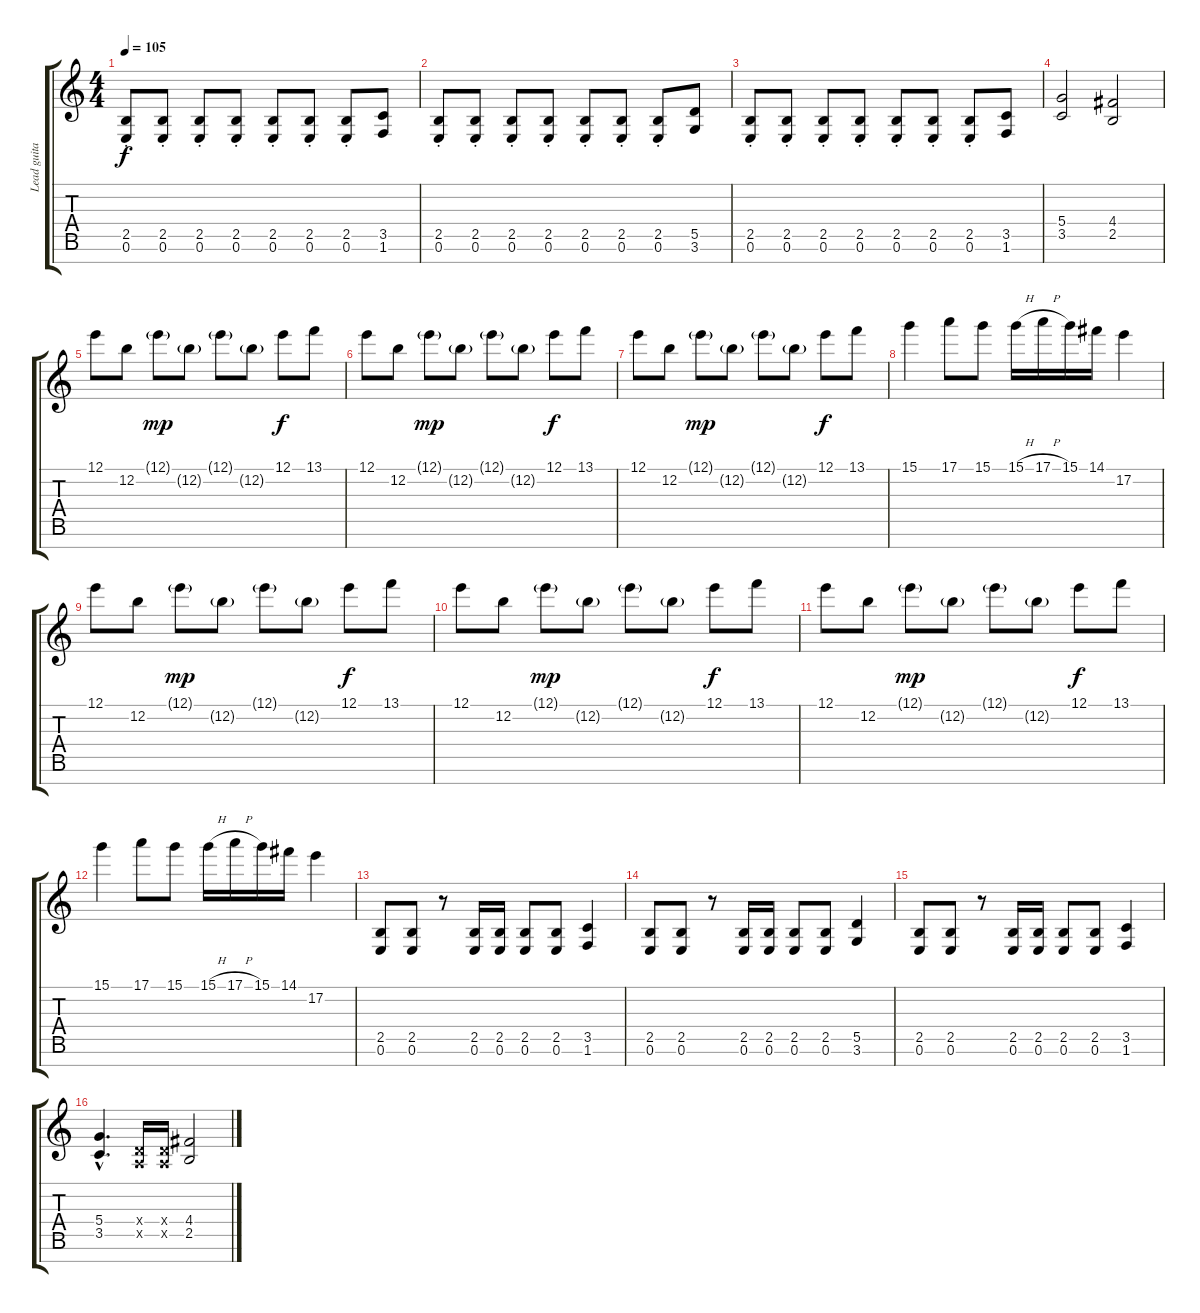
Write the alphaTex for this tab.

\track ("Lead guitar (7 strings)" "Lead guita") {instrument distortionguitar}
\staff {score tabs}
\tuning (E4 B3 G3 D3 A2 E2 B1) {hide}
\ts (4 4)
\tempo 105
\clef g2
\ks c
(2.5{st} 0.6).8{dy f} (2.5{st} 0.6).8 (2.5{st} 0.6).8 (2.5{st} 0.6).8 (2.5{st} 0.6).8 (2.5{st} 0.6).8 (2.5{st} 0.6).8 (3.5 1.6).8 |
(2.5{st} 0.6).8 (2.5{st} 0.6).8 (2.5{st} 0.6).8 (2.5{st} 0.6).8 (2.5{st} 0.6).8 (2.5{st} 0.6).8 (2.5{st} 0.6).8 (5.5 3.6).8 |
(2.5{st} 0.6).8 (2.5{st} 0.6).8 (2.5{st} 0.6).8 (2.5{st} 0.6).8 (2.5{st} 0.6).8 (2.5{st} 0.6).8 (2.5{st} 0.6).8 (3.5 1.6).8 |
(5.4 3.5).2 (4.4 2.5).2 |
12.1.8 12.2.8 12.1{g}.8{dy mp} 12.2{g}.8 12.1{g}.8 12.2{g}.8 12.1.8{dy f} 13.1.8 |
12.1.8 12.2.8 12.1{g}.8{dy mp} 12.2{g}.8 12.1{g}.8 12.2{g}.8 12.1.8{dy f} 13.1.8 |
12.1.8 12.2.8 12.1{g}.8{dy mp} 12.2{g}.8 12.1{g}.8 12.2{g}.8 12.1.8{dy f} 13.1.8 |
15.1.4 17.1.8 15.1.8 15.1{h}.16 17.1{h}.16 15.1.16 14.1.16 17.2.4 |
12.1.8 12.2.8 12.1{g}.8{dy mp} 12.2{g}.8 12.1{g}.8 12.2{g}.8 12.1.8{dy f} 13.1.8 |
12.1.8 12.2.8 12.1{g}.8{dy mp} 12.2{g}.8 12.1{g}.8 12.2{g}.8 12.1.8{dy f} 13.1.8 |
12.1.8 12.2.8 12.1{g}.8{dy mp} 12.2{g}.8 12.1{g}.8 12.2{g}.8 12.1.8{dy f} 13.1.8 |
15.1.4 17.1.8 15.1.8 15.1{h}.16 17.1{h}.16 15.1.16 14.1.16 17.2.4 |
(2.5 0.6).8 (2.5 0.6).8 r.8 (2.5 0.6).16 (2.5 0.6).16 (2.5 0.6).8 (2.5 0.6).8 (3.5 1.6).4 |
(2.5 0.6).8 (2.5 0.6).8 r.8 (2.5 0.6).16 (2.5 0.6).16 (2.5 0.6).8 (2.5 0.6).8 (5.5 3.6).4 |
(2.5 0.6).8 (2.5 0.6).8 r.8 (2.5 0.6).16 (2.5 0.6).16 (2.5 0.6).8 (2.5 0.6).8 (3.5 1.6).4 |
(5.4{hac} 3.5{hac}).4{d} (0.4{x} 0.5{x}).16 (0.4{x} 0.5{x}).16 (4.4 2.5).2
